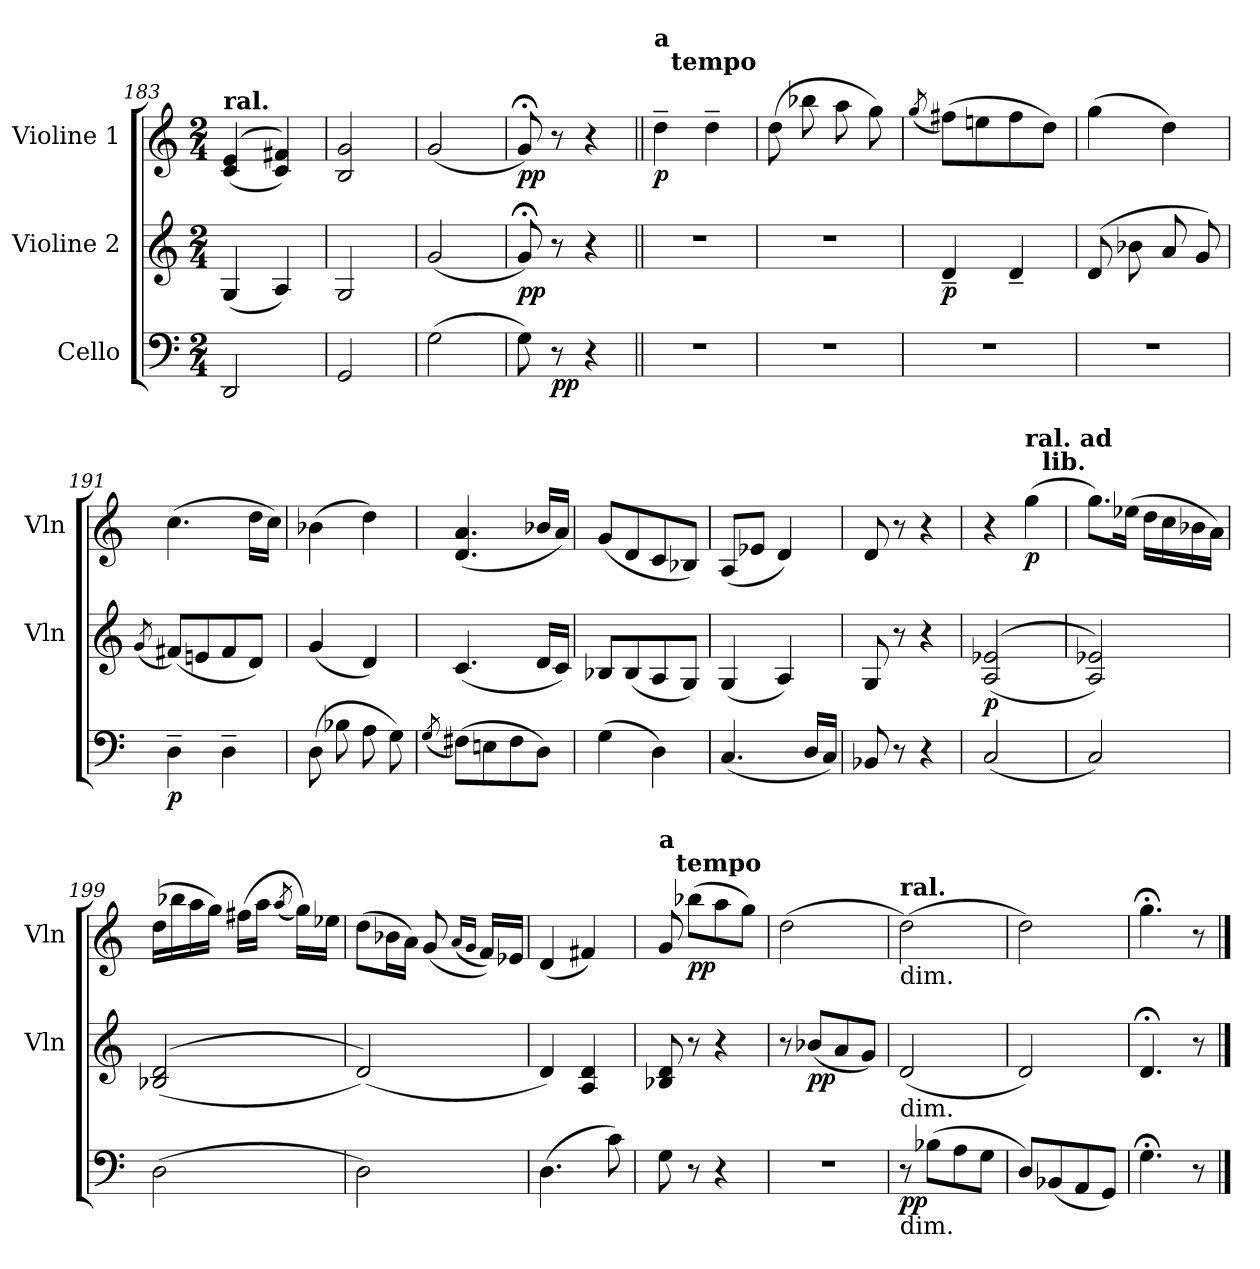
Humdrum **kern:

**kern	**dynam	**kern	**dynam	**kern	**dynam
*part3	*part3	*part2	*part2	*part1	*part1
*staff3	*staff3	*staff2	*staff2	*staff1	*staff1
*I"Cello	*	*I"Violine 2	*	*I"Violine 1	*
*	*	*I'Vln	*	*I'Vln	*
*clefF4	*	*clefG2	*	*clefG2	*
*M2/4	*	*M2/4	*	*M2/4	*
=183	=183	=183	=183	=183	=183
!	!	!	!	!LO:TX:a:B:t=ral.	!
2DD	.	(<4G	.	(<(>4c 4e	.
.	.	4A)	.	4c 4f#))	.
=184	=184	=184	=184	=184	=184
2GG	.	2G	.	2B 2g	.
=185	=185	=185	=185	=185	=185
(>2G	.	(<2g	.	(<2g	.
=186	=186	=186	=186	=186	=186
!	!	!	!LO:DY:b	!	!LO:DY:b
8G)	.	8g;<)	pp	8g;<)	pp
!	!LO:DY:b	!	!	!	!
8r	pp	8r	.	8r	.
4r	.	4r	.	4r	.
=187||	=187||	=187||	=187||	=187||	=187||
!	!	!	!	!LO:TX:a:B:t=a\n                           tempo	!
!	!	!	!	!	!LO:DY:b
2r	.	2r	.	4dd~	p
.	.	.	.	4dd~	.
=188	=188	=188	=188	=188	=188
2r	.	2r	.	(>8dd	.
.	.	.	.	8bb-	.
.	.	.	.	8aa	.
.	.	.	.	8gg)	.
=189	=189	=189	=189	=189	=189
.	.	.	.	(>8qgg/	.
!	!	!	!LO:DY:b	!	!
2r	.	4d~	p	(>8ff#XL)	.
.	.	.	.	8een	.
.	.	4d~	.	8ff#	.
.	.	.	.	8ddJ)	.
!!LO:LB:g=z
=190	=190	=190	=190	=190	=190
2r	.	(<8d	.	(>4gg	.
.	.	8b-	.	.	.
.	.	8a	.	4dd)	.
.	.	8g)	.	.	.
=191	=191	=191	=191	=191	=191
.	.	(<8qg/	.	.	.
!	!LO:DY:b	!	!	!	!
4D~	p	(<8f#XL)	.	(>4.cc	.
.	.	8en	.	.	.
4D~	.	8f#	.	.	.
.	.	8dJ)	.	16ddLL	.
.	.	.	.	16ccJJ)	.
=192	=192	=192	=192	=192	=192
(>8D	.	(<4g	.	(>4b-	.
8B-	.	.	.	.	.
8A	.	4d)	.	4dd)	.
8G)	.	.	.	.	.
=193	=193	=193	=193	=193	=193
(>8qG/	.	.	.	.	.
(>8F#XL)	.	(<4.c	.	(<4.d 4.a	.
8En	.	.	.	.	.
8F#	.	.	.	.	.
8DJ)	.	16dLL	.	16b-LL	.
.	.	16cJJ)	.	16aJJ)	.
=194	=194	=194	=194	=194	=194
(>4G	.	8B-L	.	(<8gL	.
.	.	(<8B-	.	8d	.
4D)	.	8A	.	8c	.
.	.	8GJ)	.	8B-J)	.
=195	=195	=195	=195	=195	=195
(<4.C	.	(<4G	.	(<8AL	.
.	.	.	.	8e-J	.
.	.	4A)	.	4d)	.
16DLL	.	.	.	.	.
16CJJ)	.	.	.	.	.
=196	=196	=196	=196	=196	=196
8BB-	.	8G	.	8d	.
8r	.	8r	.	8r	.
4r	.	4r	.	4r	.
=197	=197	=197	=197	=197	=197
!	!	!	!LO:DY:b	!	!
(<2C	.	(>(<2A 2e-	p	4r	.
!	!	!	!	!LO:TX:a:B:t=ral. ad\n                           lib.	!
!	!	!	!	!	!LO:DY:b
.	.	.	.	(>4gg	p
=198	=198	=198	=198	=198	=198
2C)	.	2A 2e-))	.	8.ggL)	.
.	.	.	.	(>16ee-Jk	.
.	.	.	.	16ddLL	.
.	.	.	.	16cc	.
.	.	.	.	16b-	.
.	.	.	.	16aJJ)	.
!!LO:LB:g=z
=199	=199	=199	=199	=199	=199
(>2D	.	(>(<2B- 2d	.	(>16ddLL	.
.	.	.	.	16bb-	.
.	.	.	.	16aa	.
.	.	.	.	16ggJJ)	.
.	.	.	.	(>16ff#XLL	.
.	.	.	.	16aaJJ	.
.	.	.	.	(>8qaa/	.
.	.	.	.	16ggLL))	.
.	.	.	.	16ee-JJ	.
=200	=200	=200	=200	=200	=200
2D)	.	(<2d))	.	(>8ddL	.
.	.	.	.	16b-L	.
.	.	.	.	16aJJ)	.
.	.	.	.	(<8g	.
.	.	.	.	(<16qaLL	.
.	.	.	.	16qgJJ	.
.	.	.	.	16fLL))	.
.	.	.	.	16e-JJ	.
=201	=201	=201	=201	=201	=201
(>4.D	.	4d)	.	(<4d	.
.	.	4A 4d	.	4f#X)	.
8c)	.	.	.	.	.
=202	=202	=202	=202	=202	=202
!	!	!	!	!LO:TX:a:B:t=a\n                           tempo	!
8G	.	8B- 8d	.	8g	.
!	!	!	!	!	!LO:DY:b
8r	.	8r	.	(>8bb-L	pp
4r	.	4r	.	8aa	.
.	.	.	.	8ggJ)	.
=203	=203	=203	=203	=203	=203
2r	.	8r	.	(>2dd	.
!	!	!	!LO:DY:b	!	!
.	.	(<8b-L	pp	.	.
.	.	8a	.	.	.
.	.	8gJ)	.	.	.
=204	=204	=204	=204	=204	=204
!	!	!	!	!LO:TX:a:B:t=ral.	!
!	!	!	!	!LO:TX:b:t=dim.	!
!	!	!LO:TX:b:t=dim.	!	!	!
!LO:TX:b:t=dim.	!	!	!	!	!
!	!LO:DY:b	!	!	!	!
8r	pp	(<2d	.	(>2dd)	.
(>8B-L	.	.	.	.	.
8A	.	.	.	.	.
8GJ	.	.	.	.	.
=205	=205	=205	=205	=205	=205
8DL)	.	2d)	.	2dd)	.
(<8BB-	.	.	.	.	.
8AA	.	.	.	.	.
8GGJ)	.	.	.	.	.
=206	=206	=206	=206	=206	=206
4.G;<	.	4.d;<	.	4.gg;<	.
8r	.	8r	.	8r	.
==	==	==	==	==	==
*-	*-	*-	*-	*-	*-
